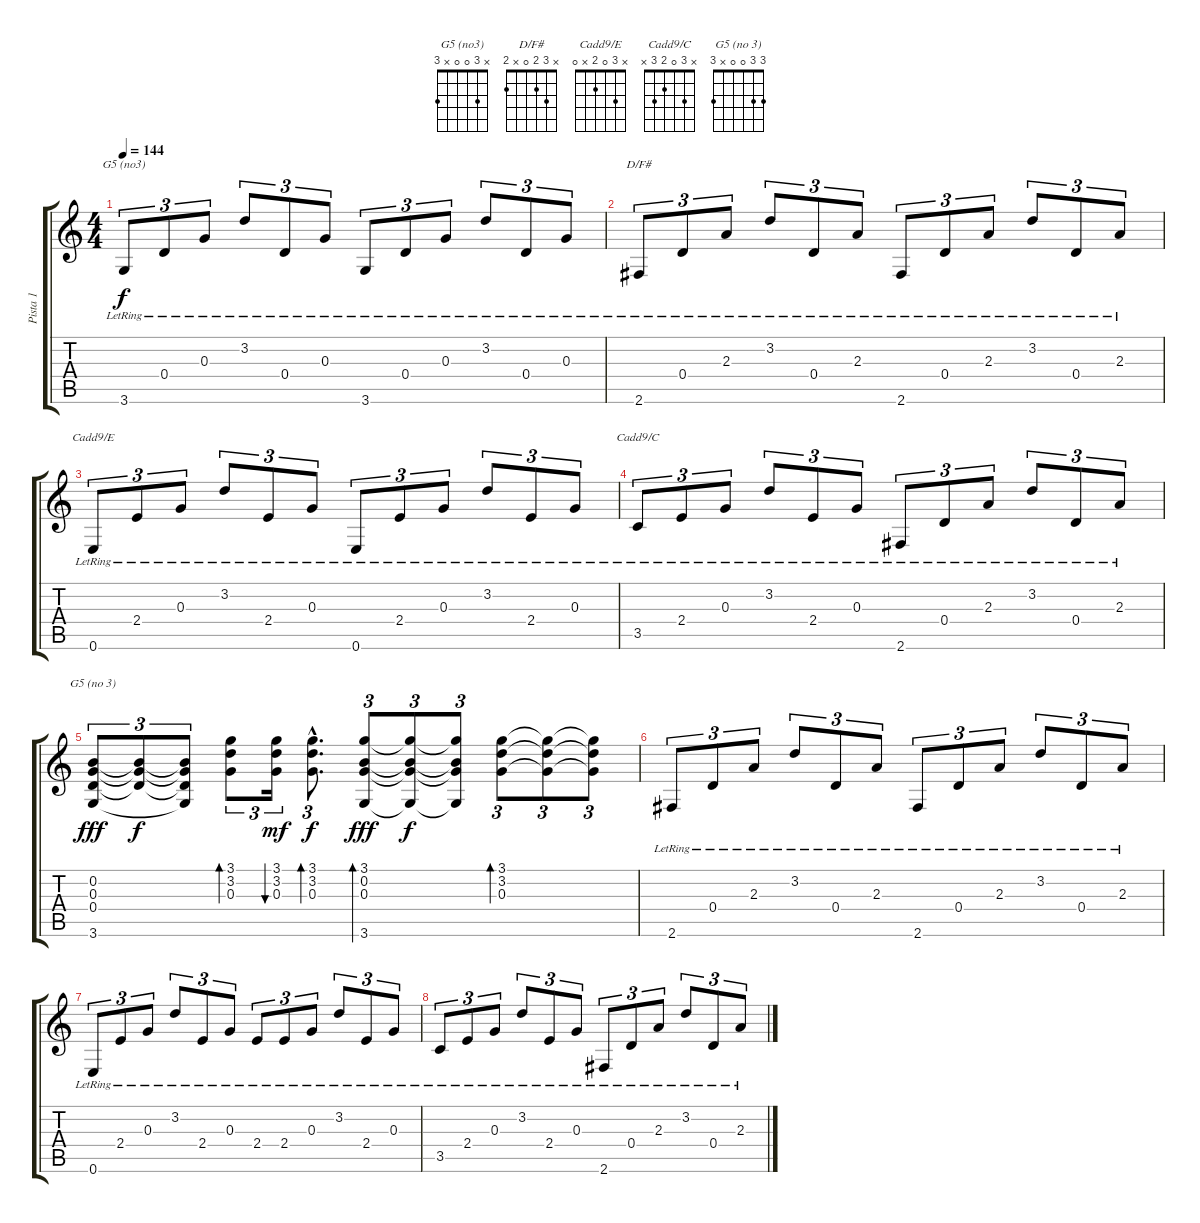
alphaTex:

\track ("Pista 1" "Pista 1") {instrument electricguitarjazz}
\staff {score tabs}
\tuning (E4 B3 G3 D3 A2 E2) {hide}
\chord ("G5 (no3)" x 3 0 0 x 3)
\chord ("D/F#" x 3 2 0 x 2)
\chord ("Cadd9/E" x 3 0 2 x 0)
\chord ("Cadd9/C" x 3 0 2 3 x)
\chord ("G5 (no 3)" 3 3 0 0 x 3)
\ts (4 4)
\tempo 144
\clef g2
\ks c
3.6{lr}.8{tu (3 2) ch "G5 (no3)" dy f} 0.4{lr}.8{tu (3 2)} 0.3{lr}.8{tu (3 2)} 3.2{lr}.8{tu (3 2)} 0.4{lr}.8{tu (3 2)} 0.3{lr}.8{tu (3 2)} 3.6{lr}.8{tu (3 2)} 0.4{lr}.8{tu (3 2)} 0.3{lr}.8{tu (3 2)} 3.2{lr}.8{tu (3 2)} 0.4{lr}.8{tu (3 2)} 0.3{lr}.8{tu (3 2)} |
2.6{lr}.8{tu (3 2) ch "D/F#"} 0.4{lr}.8{tu (3 2)} 2.3{lr}.8{tu (3 2)} 3.2{lr}.8{tu (3 2)} 0.4{lr}.8{tu (3 2)} 2.3{lr}.8{tu (3 2)} 2.6{lr}.8{tu (3 2)} 0.4{lr}.8{tu (3 2)} 2.3{lr}.8{tu (3 2)} 3.2{lr}.8{tu (3 2)} 0.4{lr}.8{tu (3 2)} 2.3{lr}.8{tu (3 2)} |
0.6{lr}.8{tu (3 2) ch "Cadd9/E"} 2.4{lr}.8{tu (3 2)} 0.3{lr}.8{tu (3 2)} 3.2{lr}.8{tu (3 2)} 2.4{lr}.8{tu (3 2)} 0.3{lr}.8{tu (3 2)} 0.6{lr}.8{tu (3 2)} 2.4{lr}.8{tu (3 2)} 0.3{lr}.8{tu (3 2)} 3.2{lr}.8{tu (3 2)} 2.4{lr}.8{tu (3 2)} 0.3{lr}.8{tu (3 2)} |
3.5{lr}.8{tu (3 2) ch "Cadd9/C"} 2.4{lr}.8{tu (3 2)} 0.3{lr}.8{tu (3 2)} 3.2{lr}.8{tu (3 2)} 2.4{lr}.8{tu (3 2)} 0.3{lr}.8{tu (3 2)} 2.6{lr}.8{tu (3 2)} 0.4{lr}.8{tu (3 2)} 2.3{lr}.8{tu (3 2)} 3.2{lr}.8{tu (3 2)} 0.4{lr}.8{tu (3 2)} 2.3{lr}.8{tu (3 2)} |
(0.2 0.3 0.4 3.6).8{tu (3 2) ch "G5 (no 3)" dy fff} (0.2{t} 0.3{t} 0.4{t}).8{tu (3 2) dy f} (0.2{t} 0.3{t} 0.4{t} 3.6{t}).8{tu (3 2)} (3.1 3.2 0.3).8{tu (3 2) bd 120} (3.1 3.2 0.3).16{tu (3 2) bu 120 dy mf} (3.1{hac} 3.2{hac} 0.3{hac}).8{d tu (3 2) bd 120 dy f} (3.1 0.2 0.3 3.6).8{tu (3 2) bd 60 dy fff} (3.1{t} 0.2{t} 0.3{t} 3.6{t}).8{tu (3 2) dy f} (3.1{t} 0.2{t} 0.3{t} 3.6{t}).8{tu (3 2)} (3.1 3.2 0.3).8{tu (3 2) bd 120} (3.1{t} 3.2{t} 0.3{t}).8{tu (3 2)} (3.1{t} 3.2{t} 0.3{t}).8{tu (3 2)} |
2.6{lr}.8{tu (3 2)} 0.4{lr}.8{tu (3 2)} 2.3{lr}.8{tu (3 2)} 3.2{lr}.8{tu (3 2)} 0.4{lr}.8{tu (3 2)} 2.3{lr}.8{tu (3 2)} 2.6{lr}.8{tu (3 2)} 0.4{lr}.8{tu (3 2)} 2.3{lr}.8{tu (3 2)} 3.2{lr}.8{tu (3 2)} 0.4{lr}.8{tu (3 2)} 2.3{lr}.8{tu (3 2)} |
0.6{lr}.8{tu (3 2)} 2.4{lr}.8{tu (3 2)} 0.3{lr}.8{tu (3 2)} 3.2{lr}.8{tu (3 2)} 2.4{lr}.8{tu (3 2)} 0.3{lr}.8{tu (3 2)} 2.4{lr}.8{tu (3 2)} 2.4{lr}.8{tu (3 2)} 0.3{lr}.8{tu (3 2)} 3.2{lr}.8{tu (3 2)} 2.4{lr}.8{tu (3 2)} 0.3{lr}.8{tu (3 2)} |
3.5{lr}.8{tu (3 2)} 2.4{lr}.8{tu (3 2)} 0.3{lr}.8{tu (3 2)} 3.2{lr}.8{tu (3 2)} 2.4{lr}.8{tu (3 2)} 0.3{lr}.8{tu (3 2)} 2.6{lr}.8{tu (3 2)} 0.4{lr}.8{tu (3 2)} 2.3{lr}.8{tu (3 2)} 3.2{lr}.8{tu (3 2)} 0.4{lr}.8{tu (3 2)} 2.3{lr}.8{tu (3 2)}
